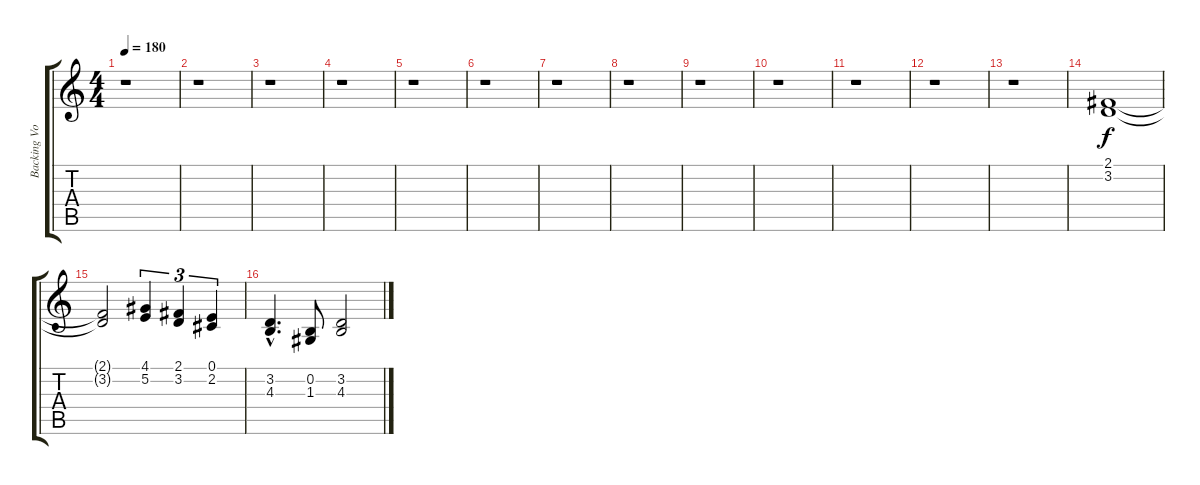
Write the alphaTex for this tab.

\track ("Backing Vocals (1)" "Backing Vo") {instrument choiraahs}
\staff {score tabs}
\tuning (E4 B3 G3 D3 A2 E2) {hide}
\ts (4 4)
\tempo 180
\clef g2
\ks c
r.1{dy f} |
r.1 |
r.1 |
r.1 |
r.1 |
r.1 |
r.1 |
r.1 |
r.1 |
r.1 |
r.1 |
r.1 |
r.1 |
(2.1 3.2).1{balance 0} |
(2.1{t} 3.2{t}).2 (4.1 5.2).4{tu (3 2)} (2.1 3.2).4{tu (3 2)} (0.1 2.2).4{tu (3 2)} |
(3.2{hac} 4.3{hac}).4{d} (0.2 1.3).8 (3.2 4.3).2
